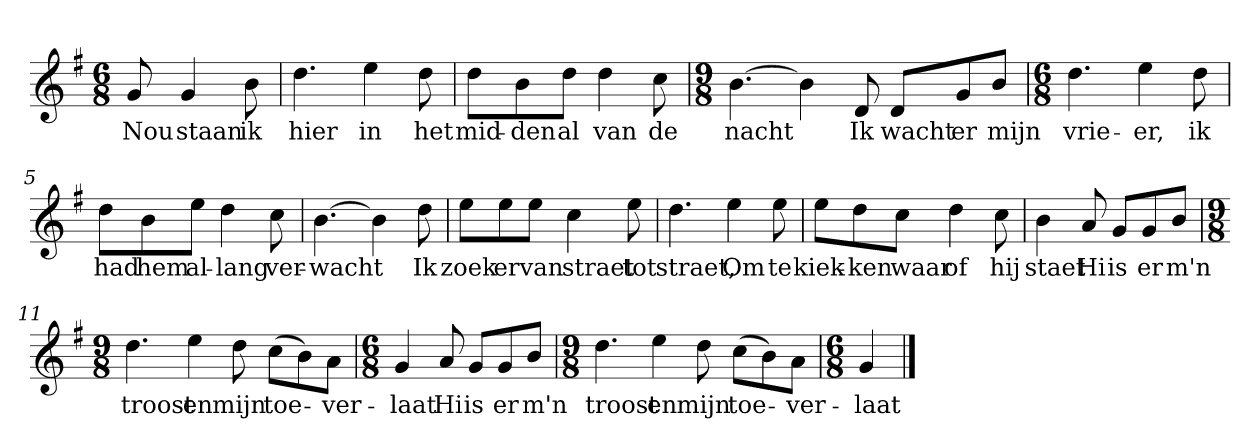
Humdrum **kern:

**kern	**text
*part1	*part1
*staff1	*staff1
*clefG2	*
*k[f#]	*
*G:	*
*M6/8	*
*MM120	*
=	=
8g	Nou
4g	staan
8b	ik
=1	=1
4.dd	hier
4ee	in
8dd	het
=2	=2
8dd\L	mid-
8b\	-den
8dd\J	al
4dd	van
8cc	de
=3	=3
*M9/8	*
[4.b	nacht
4b]	.
8d	Ik
8d/L	wacht
8g/	er
8b/J	mijn
=4	=4
*M6/8	*
4.dd	vrie-
4ee	-er,
8dd	ik
=5	=5
8dd\L	had
8b\	hem
8ee\J	al-
4dd	-lang
8cc	ver-
=6	=6
[4.b	-wacht
4b]	.
8dd	Ik
=7	=7
8ee\L	zoek
8ee\	er
8ee\J	van
4cc	straet
8ee	tot
=8	=8
4.dd	straet,
4ee	Om
8ee	te
=9	=9
8ee\L	kiek-
8dd\	-ken
8cc\J	waar
4dd	of
8cc	hij
=10	=10
4b	staet
8a	Hi
8g/L	is
8g/	er
8b/J	m'n
=11	=11
*M9/8	*
4.dd	troost
4ee	en
8dd	mijn
(8cc\L	toe-
8b\)	.
8a\J	-ver-
=12	=12
*M6/8	*
4g	-laat
8a	Hi
8g/L	is
8g/	er
8b/J	m'n
=13	=13
*M9/8	*
4.dd	troost
4ee	en
8dd	mijn
(8cc\L	toe-
8b\)	.
8a\J	-ver-
=14	=14
*M6/8	*
4g	-laat
==	==
*-	*-
